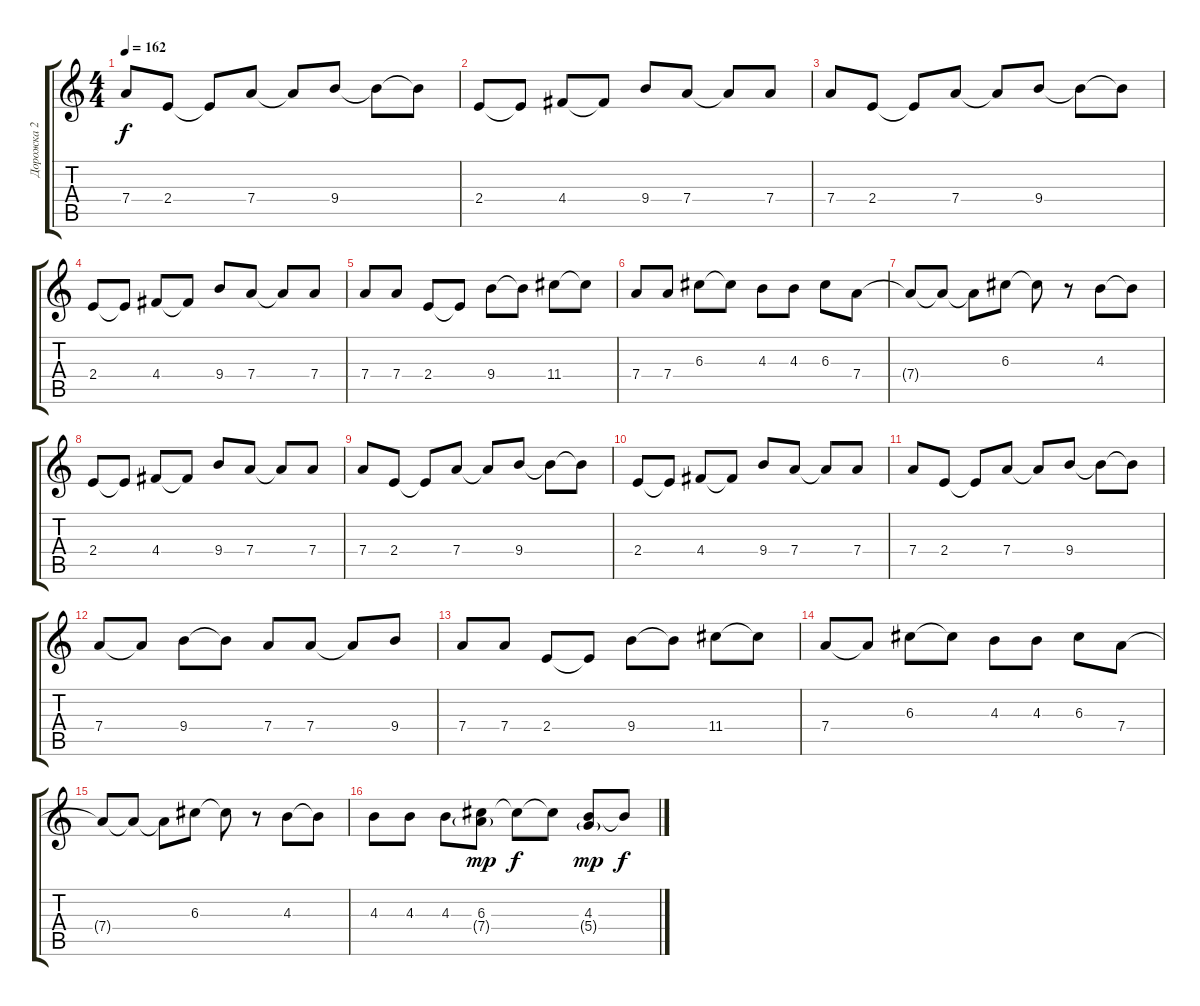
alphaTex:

\track ("Дорожка 2" "Дорожка 2") {instrument overdrivenguitar}
\staff {score tabs}
\tuning (E4 B3 G3 D3 A2 E2) {hide}
\ts (4 4)
\tempo 162
\clef g2
\ks c
7.4.8{dy f} 2.4.8 2.4{t}.8 7.4.8 7.4{t}.8 9.4.8 9.4{t}.8 9.4{t}.8 |
2.4.8 2.4{t}.8 4.4.8 4.4{t}.8 9.4.8 7.4.8 7.4{t}.8 7.4.8 |
7.4.8 2.4.8 2.4{t}.8 7.4.8 7.4{t}.8 9.4.8 9.4{t}.8 9.4{t}.8 |
2.4.8 2.4{t}.8 4.4.8 4.4{t}.8 9.4.8 7.4.8 7.4{t}.8 7.4.8 |
7.4.8 7.4.8 2.4.8 2.4{t}.8 9.4.8 9.4{t}.8 11.4.8 11.4{t}.8 |
7.4.8 7.4.8 6.3.8 6.3{t}.8 4.3.8 4.3.8 6.3.8 7.4.8 |
7.4{t}.8 7.4{t}.8 7.4{t}.8 6.3.8 6.3{t}.8 r.8 4.3.8 4.3{t}.8 |
2.4.8 2.4{t}.8 4.4.8 4.4{t}.8 9.4.8 7.4.8 7.4{t}.8 7.4.8 |
7.4.8 2.4.8 2.4{t}.8 7.4.8 7.4{t}.8 9.4.8 9.4{t}.8 9.4{t}.8 |
2.4.8 2.4{t}.8 4.4.8 4.4{t}.8 9.4.8 7.4.8 7.4{t}.8 7.4.8 |
7.4.8 2.4.8 2.4{t}.8 7.4.8 7.4{t}.8 9.4.8 9.4{t}.8 9.4{t}.8 |
7.4.8 7.4{t}.8 9.4.8 9.4{t}.8 7.4.8 7.4.8 7.4{t}.8 9.4.8 |
7.4.8 7.4.8 2.4.8 2.4{t}.8 9.4.8 9.4{t}.8 11.4.8 11.4{t}.8 |
7.4.8 7.4{t}.8 6.3.8 6.3{t}.8 4.3.8 4.3.8 6.3.8 7.4.8 |
7.4{t}.8 7.4{t}.8 7.4{t}.8 6.3.8 6.3{t}.8 r.8 4.3.8 4.3{t}.8 |
4.3.8 4.3.8 4.3.8 (6.3 7.4{g}).8{dy mp} 6.3{t}.8{dy f} 6.3{t}.8 (4.3 5.4{g}).8{dy mp} 4.3{t}.8{dy f}
